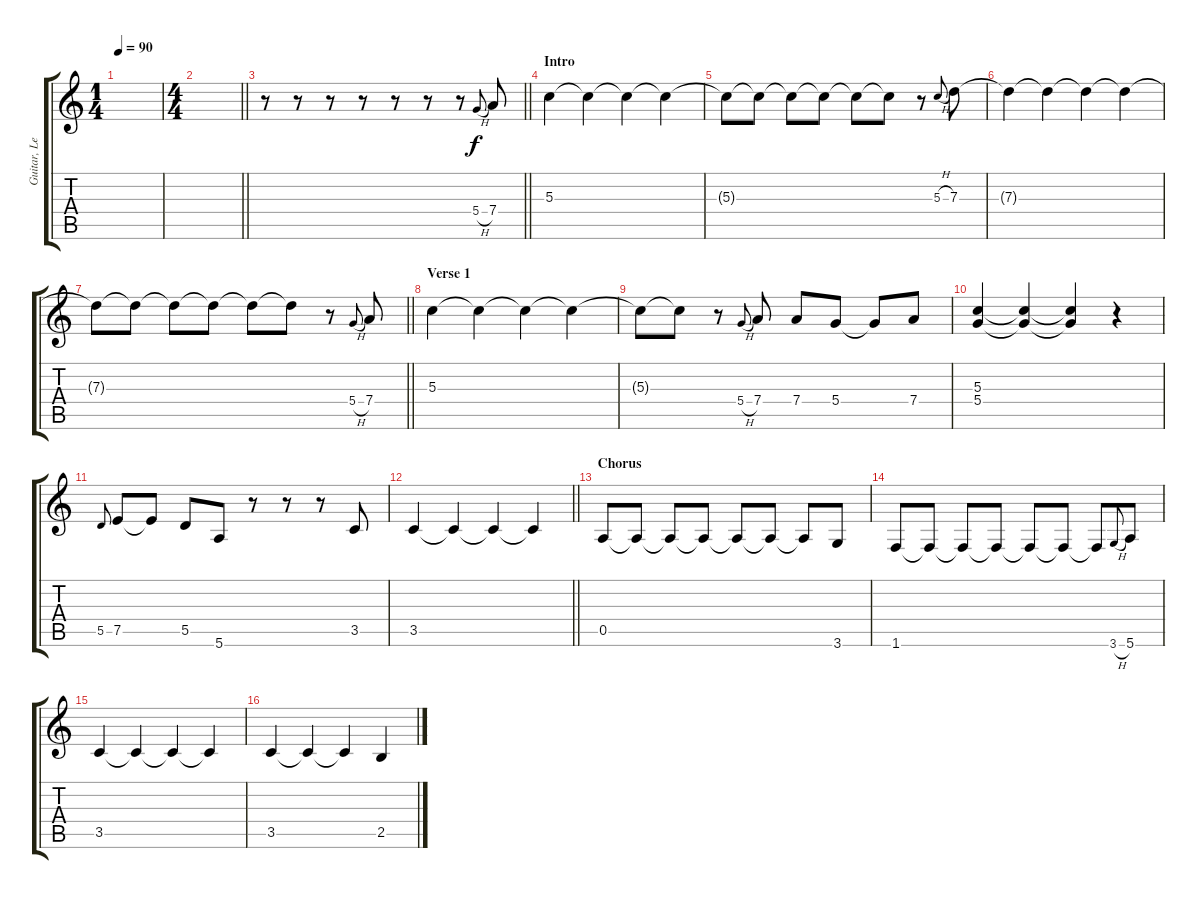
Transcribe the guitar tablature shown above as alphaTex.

\track ("Guitar, Lead (Edge)" "Guitar, Le") {instrument overdrivenguitar}
\staff {score tabs}
\tuning (E4 B3 G3 D3 A2 E2) {hide}
\ts (1 4)
\tempo 90
\clef g2
\ks c
|
\ts (4 4)
\barLineRight lightlight
|
\barLineRight lightlight
r.8 r.8 r.8 r.8 r.8 r.8{instrument overdrivenguitar} r.8 5.4{h}.8{gr onbeat} 7.4.8 |
\section ("" "Intro")
5.3.4 5.3{t}.4 5.3{t}.4 5.3{t}.4 |
5.3{t}.8 5.3{t}.8 5.3{t}.8 5.3{t}.8 5.3{t}.8 5.3{t}.8{instrument overdrivenguitar} r.8 5.3{h}.8{gr onbeat} 7.3.8 |
7.3{t}.4 7.3{t}.4 7.3{t}.4 7.3{t}.4 |
\barLineRight lightlight
7.3{t}.8 7.3{t}.8 7.3{t}.8 7.3{t}.8 7.3{t}.8 7.3{t}.8{instrument overdrivenguitar} r.8 5.4{h}.8{gr onbeat} 7.4.8 |
\section ("" "Verse 1")
5.3.4 5.3{t}.4 5.3{t}.4 5.3{t}.4 |
5.3{t}.8 5.3{t}.8 r.8 5.4{h}.8{gr onbeat} 7.4.8 7.4.8 5.4.8 5.4{t}.8 7.4.8 |
(5.3 5.4).4 (5.3{t} 5.4{t}).4 (5.3{t} 5.4{t}).4 r.4 |
5.5.8{gr onbeat} 7.5.8 7.5{t}.8 5.5.8 5.6.8 r.8 r.8 r.8 3.5.8 |
\barLineRight lightlight
3.5.4 3.5{t}.4 3.5{t}.4 3.5{t}.4 |
\section ("" "Chorus")
0.5.8 0.5{t}.8 0.5{t}.8 0.5{t}.8 0.5{t}.8 0.5{t}.8 0.5{t}.8 3.6.8 |
1.6.8 1.6{t}.8 1.6{t}.8 1.6{t}.8 1.6{t}.8 1.6{t}.8 1.6{t}.8 3.6{h}.8{gr onbeat} 5.6.8 |
3.5.4 3.5{t}.4 3.5{t}.4 3.5{t}.4 |
3.5.4 3.5{t}.4 3.5{t}.4 2.5.4
